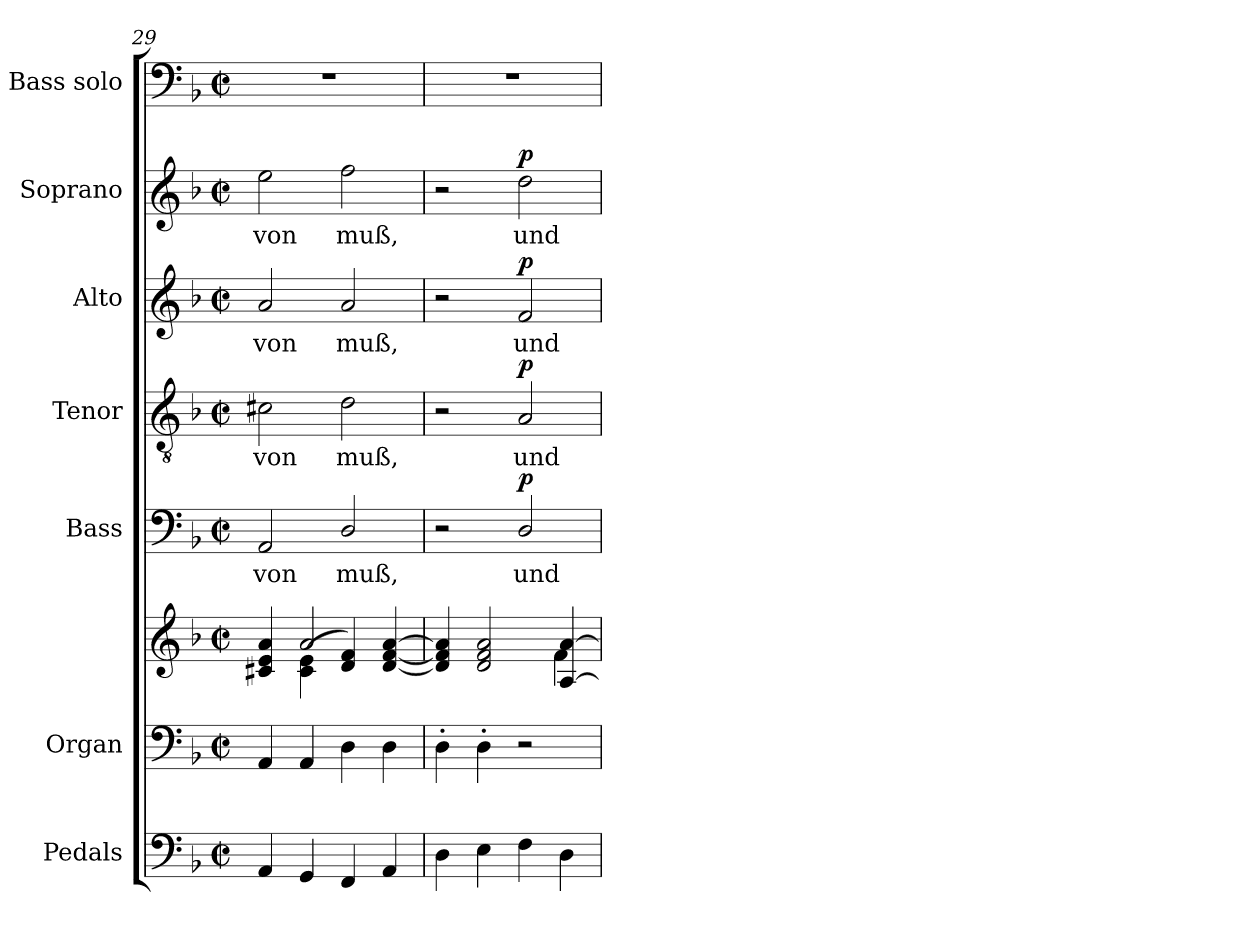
**kern	**kern	**kern	**kern	**text	**dynam	**kern	**text	**dynam	**kern	**text	**dynam	**kern	**text	**dynam	**kern
*part7	*part6	*part6	*part5	*part5	*part5	*part4	*part4	*part4	*part3	*part3	*part3	*part2	*part2	*part2	*part1
*staff8	*staff7	*staff6	*staff5	*staff5	*staff5	*staff4	*staff4	*staff4	*staff3	*staff3	*staff3	*staff2	*staff2	*staff2	*staff1
*I"Pedals	*I"Organ	*	*I"Bass	*	*	*I"Tenor	*	*	*I"Alto	*	*	*I"Soprano	*	*	*I"Bass solo
*I'Ped.	*I'Org.	*	*I'B.	*	*	*I'T.	*	*	*I'A.	*	*	*I'S.	*	*	*
*clefF4	*clefF4	*clefG2	*clefF4	*	*	*clefGv2	*	*	*clefG2	*	*	*clefG2	*	*	*clefF4
*	*	*	*	*	*	*ITrd7c12	*	*	*	*	*	*	*	*	*
*k[b-]	*k[b-]	*k[b-]	*k[b-]	*	*	*k[b-]	*	*	*k[b-]	*	*	*k[b-]	*	*	*k[b-]
*d:	*d:	*d:	*d:	*	*	*d:	*	*	*d:	*	*	*d:	*	*	*d:
*M2/2	*M2/2	*M2/2	*M2/2	*	*	*M2/2	*	*	*M2/2	*	*	*M2/2	*	*	*M2/2
*met(c|)	*met(c|)	*met(c|)	*met(c|)	*	*	*met(c|)	*	*	*met(c|)	*	*	*met(c|)	*	*	*met(c|)
=29	=29	=29	=29	=29	=29	=29	=29	=29	=29	=29	=29	=29	=29	=29	=29
*	*	*^	*	*	*	*	*	*	*	*	*	*	*	*	*
!	!	!	!	!	!LO:LY:b:color=#000000	!	!	!	!	!	!	!	!	!	!	!
!	!	!	!	!	!	!	!	!LO:LY:b:color=#000000	!	!	!	!	!	!	!	!
!	!	!	!	!	!	!	!	!	!	!	!LO:LY:b:color=#000000	!	!	!	!	!
!	!	!	!	!	!	!	!	!	!	!	!	!	!	!LO:LY:b:color=#000000	!	!
4AAi/	4AAi/	4c#Xi/ 4ei 4ai	4ryy	2AAi/	-von	.	2C#Xi\	-von	.	2ai/	-von	.	2eei\	-von	.	1r
4GGi/	4AAi/	2ai/	(4c#i\ 4ei	.	.	.	.	.	.	.	.	.	.	.	.	.
!	!	!	!	!	!LO:LY:b:color=#000000	!	!	!	!	!	!	!	!	!	!	!
!	!	!	!	!	!	!	!	!LO:LY:b:color=#000000	!	!	!	!	!	!	!	!
!	!	!	!	!	!	!	!	!	!	!	!LO:LY:b:color=#000000	!	!	!	!	!
!	!	!	!	!	!	!	!	!	!	!	!	!	!	!LO:LY:b:color=#000000	!	!
4FFi/	4Di\	.	4di/ 4fi)	2Di/	muß,	.	2Di\	muß,	.	2ai/	muß,	.	2ffi\	muß,	.	.
4AAi/	4Di\	[4di/ [4fi [4ai	4ryy	.	.	.	.	.	.	.	.	.	.	.	.	.
=30	=30	=30	=30	=30	=30	=30	=30	=30	=30	=30	=30	=30	=30	=30	=30	=30
4Di\	4D'i\	4di/] 4fi] 4ai]	2.ryy	2r	.	.	2r	.	.	2r	.	.	2r	.	.	1r
4Ei\	4D'i\	2di/ 2fi 2ai	.	.	.	.	.	.	.	.	.	.	.	.	.	.
!	!	!	!	!	!LO:LY:b:color=#000000	!	!	!	!	!	!	!	!	!	!	!
!	!	!	!	!	!	!	!	!LO:LY:b:color=#000000	!	!	!	!	!	!	!	!
!	!	!	!	!	!	!	!	!	!	!	!LO:LY:b:color=#000000	!	!	!	!	!
!	!	!	!	!	!	!	!	!	!	!	!	!	!	!LO:LY:b:color=#000000	!	!
4Fi\	2r	.	.	2Di/	und	p	2AAi/	und	p	2fi/	und	p	2ddi\	und	p	.
4Di\	.	[4Ai/ [4ai	4fi\	.	.	.	.	.	.	.	.	.	.	.	.	.
*	*	*v	*v	*	*	*	*	*	*	*	*	*	*	*	*	*
=	=	=	=	=	=	=	=	=	=	=	=	=	=	=	=
*-	*-	*-	*-	*-	*-	*-	*-	*-	*-	*-	*-	*-	*-	*-	*-
